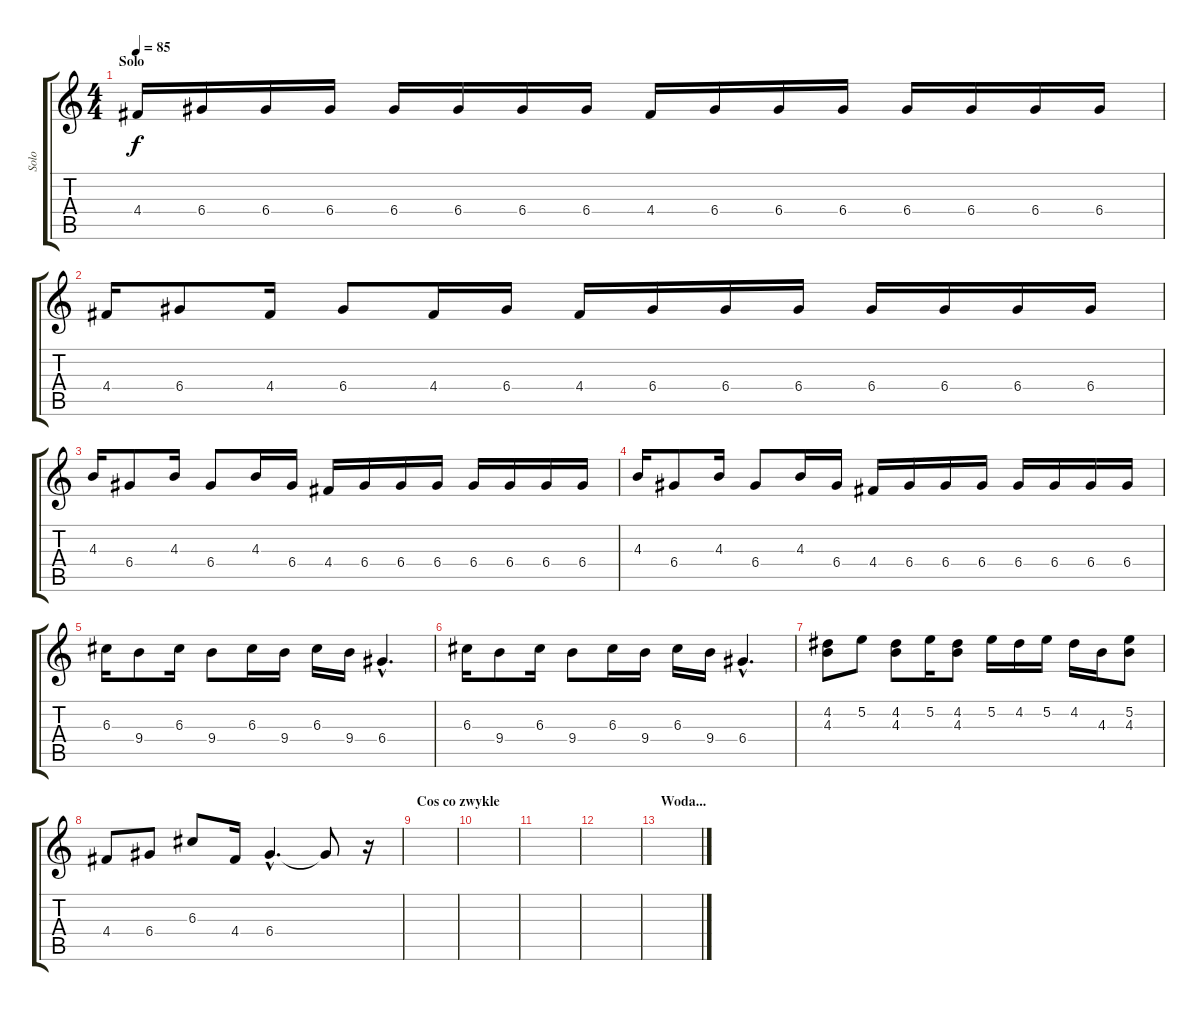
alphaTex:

\track ("Solo" "Solo") {instrument distortionguitar}
\staff {score tabs}
\tuning (E4 B3 G3 D3 A2 E2) {hide}
\ts (4 4)
\section ("" "Solo")
\tempo 85
\clef g2
\ks c
4.4.16{dy f} 6.4.16 6.4.16 6.4.16 6.4.16 6.4.16 6.4.16 6.4.16 4.4.16 6.4.16 6.4.16 6.4.16 6.4.16 6.4.16 6.4.16 6.4.16 |
4.4.16 6.4.8 4.4.16 6.4.8 4.4.16 6.4.16 4.4.16 6.4.16 6.4.16 6.4.16 6.4.16 6.4.16 6.4.16 6.4.16 |
4.3.16 6.4.8 4.3.16 6.4.8 4.3.16 6.4.16 4.4.16 6.4.16 6.4.16 6.4.16 6.4.16 6.4.16 6.4.16 6.4.16 |
4.3.16 6.4.8 4.3.16 6.4.8 4.3.16 6.4.16 4.4.16 6.4.16 6.4.16 6.4.16 6.4.16 6.4.16 6.4.16 6.4.16 |
6.3.16 9.4.8 6.3.16 9.4.8 6.3.16 9.4.16 6.3.16 9.4.16 6.4{hac}.4{d} |
6.3.16 9.4.8 6.3.16 9.4.8 6.3.16 9.4.16 6.3.16 9.4.16 6.4{hac}.4{d} |
(4.2 4.3).8 5.2.8 (4.2 4.3).8 5.2.16 (4.2 4.3).8 5.2.16 4.2.16 5.2.16 4.2.16 4.3.16 (5.2 4.3).8 |
4.4.8 6.4.8 6.3.8 4.4.16 6.4{hac}.4{d} 6.4{t}.8 r.16 |
\section ("" "Cos co zwykle")
|
|
|
|
\section ("" "Woda...")
